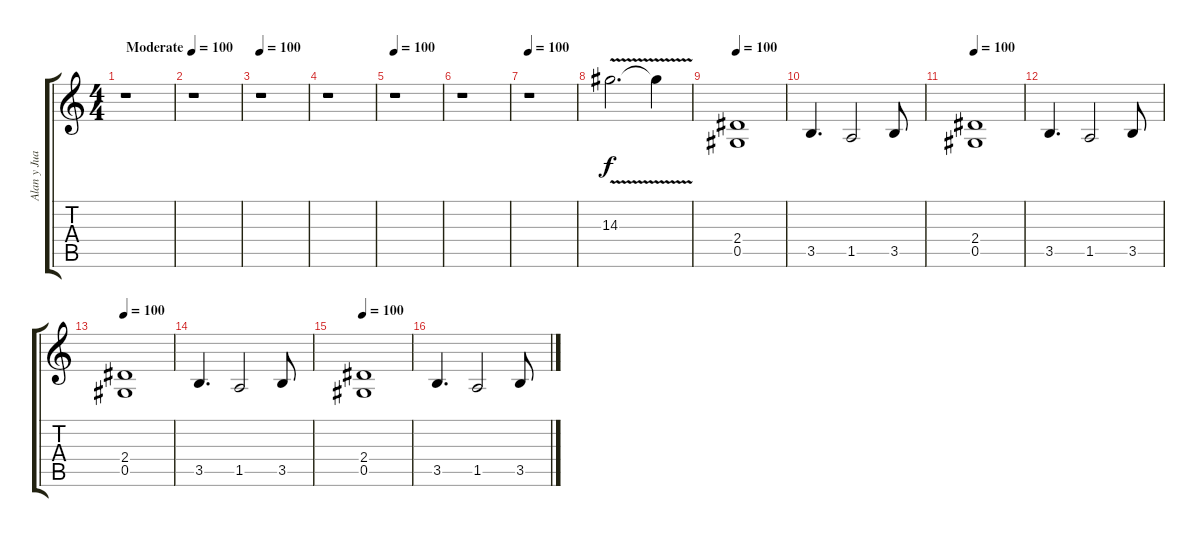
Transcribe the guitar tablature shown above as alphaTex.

\track ("Alan y Juan" "Alan y Jua") {instrument distortionguitar}
\staff {score tabs}
\tuning (Eb4 Bb3 Gb3 Db3 Ab2 Eb2) {hide}
\ts (4 4)
\tempo (100 "Moderate")
\clef g2
\ks c
r.1{dy f instrument distortionguitar} |
r.1 |
\tempo 100
r.1 |
r.1 |
\tempo 100
r.1 |
r.1 |
\tempo 100
r.1 |
14.3{v}.2{d} 14.3{t}.4 |
\tempo 100
(2.4 0.5).1 |
3.5.4{d} 1.5.2 3.5.8 |
\tempo 100
(2.4 0.5).1 |
3.5.4{d} 1.5.2 3.5.8 |
\tempo 100
(2.4 0.5).1 |
3.5.4{d} 1.5.2 3.5.8 |
\tempo 100
(2.4 0.5).1 |
3.5.4{d} 1.5.2 3.5.8
